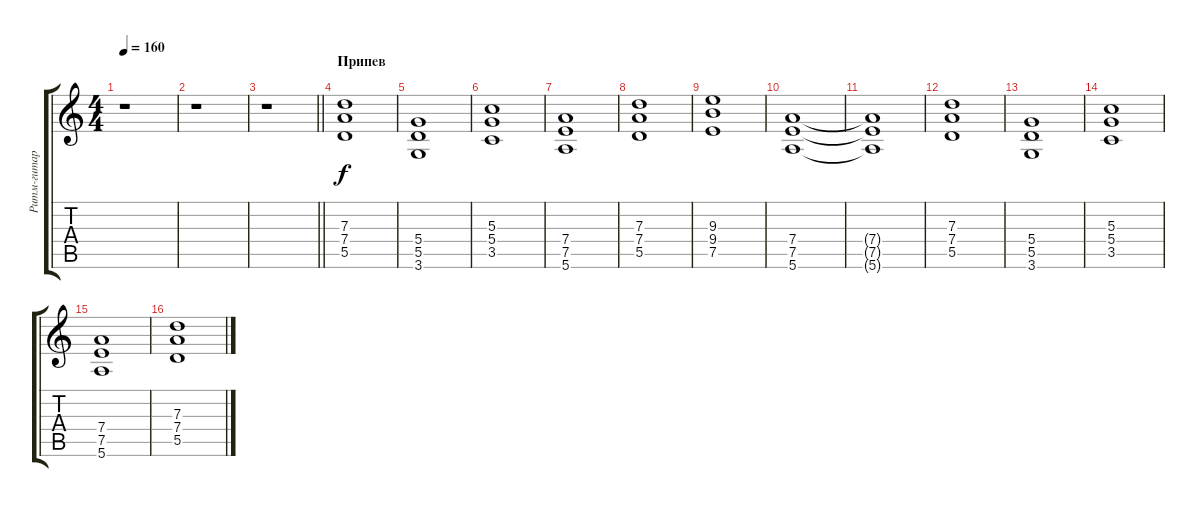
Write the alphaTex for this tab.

\track ("Ритм-гитара 1" "Ритм-гитар") {instrument overdrivenguitar}
\staff {score tabs}
\tuning (E4 B3 G3 D3 A2 E2) {hide}
\ts (4 4)
\tempo 160
\clef g2
\ks c
r.1{dy f} |
r.1 |
\barLineRight lightlight
r.1 |
\section ("" "Припев")
(7.3 7.4 5.5).1 |
(5.4 5.5 3.6).1 |
(5.3 5.4 3.5).1 |
(7.4 7.5 5.6).1 |
(7.3 7.4 5.5).1 |
(9.3 9.4 7.5).1 |
(7.4 7.5 5.6).1 |
(7.4{t} 7.5{t} 5.6{t}).1 |
(7.3 7.4 5.5).1 |
(5.4 5.5 3.6).1 |
(5.3 5.4 3.5).1 |
(7.4 7.5 5.6).1 |
(7.3 7.4 5.5).1
